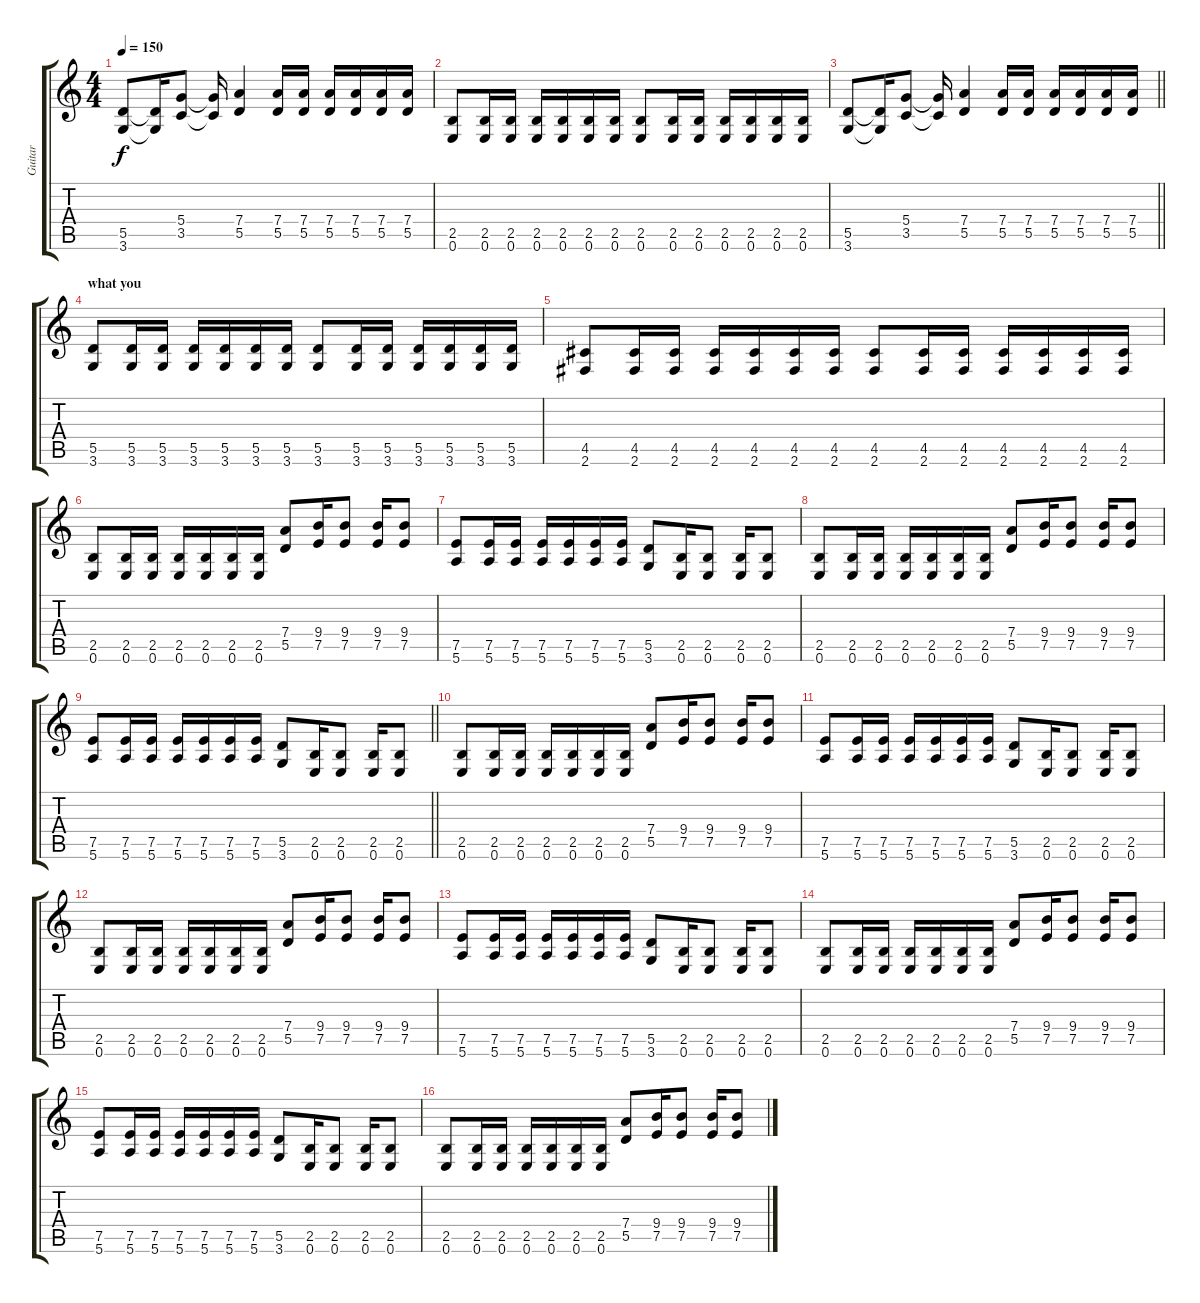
\track ("Guitar" "Guitar") {instrument overdrivenguitar}
\staff {score tabs}
\tuning (E4 B3 G3 D3 A2 E2) {hide}
\ts (4 4)
\tempo 150
\clef g2
\ks c
(5.5 3.6).8{dy f} (5.5{t} 3.6{t}).16 (5.4 3.5).8 (5.4{t} 3.5{t}).16 (7.4 5.5).4 (7.4 5.5).16 (7.4 5.5).16 (7.4 5.5).16 (7.4 5.5).16 (7.4 5.5).16 (7.4 5.5).16 |
(2.5 0.6).8 (2.5 0.6).16 (2.5 0.6).16 (2.5 0.6).16 (2.5 0.6).16 (2.5 0.6).16 (2.5 0.6).16 (2.5 0.6).8 (2.5 0.6).16 (2.5 0.6).16 (2.5 0.6).16 (2.5 0.6).16 (2.5 0.6).16 (2.5 0.6).16 |
\barLineRight lightlight
(5.5 3.6).8 (5.5{t} 3.6{t}).16 (5.4 3.5).8 (5.4{t} 3.5{t}).16 (7.4 5.5).4 (7.4 5.5).16 (7.4 5.5).16 (7.4 5.5).16 (7.4 5.5).16 (7.4 5.5).16 (7.4 5.5).16 |
\section ("" "what you")
(5.5 3.6).8 (5.5 3.6).16 (5.5 3.6).16 (5.5 3.6).16 (5.5 3.6).16 (5.5 3.6).16 (5.5 3.6).16 (5.5 3.6).8 (5.5 3.6).16 (5.5 3.6).16 (5.5 3.6).16 (5.5 3.6).16 (5.5 3.6).16 (5.5 3.6).16 |
(4.5 2.6).8 (4.5 2.6).16 (4.5 2.6).16 (4.5 2.6).16 (4.5 2.6).16 (4.5 2.6).16 (4.5 2.6).16 (4.5 2.6).8 (4.5 2.6).16 (4.5 2.6).16 (4.5 2.6).16 (4.5 2.6).16 (4.5 2.6).16 (4.5 2.6).16 |
(2.5 0.6).8 (2.5 0.6).16 (2.5 0.6).16 (2.5 0.6).16 (2.5 0.6).16 (2.5 0.6).16 (2.5 0.6).16 (7.4 5.5).8 (9.4 7.5).16 (9.4 7.5).8 (9.4 7.5).16 (9.4 7.5).8 |
(7.5 5.6).8 (7.5 5.6).16 (7.5 5.6).16 (7.5 5.6).16 (7.5 5.6).16 (7.5 5.6).16 (7.5 5.6).16 (5.5 3.6).8 (2.5 0.6).16 (2.5 0.6).8 (2.5 0.6).16 (2.5 0.6).8 |
(2.5 0.6).8 (2.5 0.6).16 (2.5 0.6).16 (2.5 0.6).16 (2.5 0.6).16 (2.5 0.6).16 (2.5 0.6).16 (7.4 5.5).8 (9.4 7.5).16 (9.4 7.5).8 (9.4 7.5).16 (9.4 7.5).8 |
\barLineRight lightlight
(7.5 5.6).8 (7.5 5.6).16 (7.5 5.6).16 (7.5 5.6).16 (7.5 5.6).16 (7.5 5.6).16 (7.5 5.6).16 (5.5 3.6).8 (2.5 0.6).16 (2.5 0.6).8 (2.5 0.6).16 (2.5 0.6).8 |
(2.5 0.6).8 (2.5 0.6).16 (2.5 0.6).16 (2.5 0.6).16 (2.5 0.6).16 (2.5 0.6).16 (2.5 0.6).16 (7.4 5.5).8 (9.4 7.5).16 (9.4 7.5).8 (9.4 7.5).16 (9.4 7.5).8 |
(7.5 5.6).8 (7.5 5.6).16 (7.5 5.6).16 (7.5 5.6).16 (7.5 5.6).16 (7.5 5.6).16 (7.5 5.6).16 (5.5 3.6).8 (2.5 0.6).16 (2.5 0.6).8 (2.5 0.6).16 (2.5 0.6).8 |
(2.5 0.6).8 (2.5 0.6).16 (2.5 0.6).16 (2.5 0.6).16 (2.5 0.6).16 (2.5 0.6).16 (2.5 0.6).16 (7.4 5.5).8 (9.4 7.5).16 (9.4 7.5).8 (9.4 7.5).16 (9.4 7.5).8 |
(7.5 5.6).8 (7.5 5.6).16 (7.5 5.6).16 (7.5 5.6).16 (7.5 5.6).16 (7.5 5.6).16 (7.5 5.6).16 (5.5 3.6).8 (2.5 0.6).16 (2.5 0.6).8 (2.5 0.6).16 (2.5 0.6).8 |
(2.5 0.6).8 (2.5 0.6).16 (2.5 0.6).16 (2.5 0.6).16 (2.5 0.6).16 (2.5 0.6).16 (2.5 0.6).16 (7.4 5.5).8 (9.4 7.5).16 (9.4 7.5).8 (9.4 7.5).16 (9.4 7.5).8 |
(7.5 5.6).8 (7.5 5.6).16 (7.5 5.6).16 (7.5 5.6).16 (7.5 5.6).16 (7.5 5.6).16 (7.5 5.6).16 (5.5 3.6).8 (2.5 0.6).16 (2.5 0.6).8 (2.5 0.6).16 (2.5 0.6).8 |
(2.5 0.6).8 (2.5 0.6).16 (2.5 0.6).16 (2.5 0.6).16 (2.5 0.6).16 (2.5 0.6).16 (2.5 0.6).16 (7.4 5.5).8 (9.4 7.5).16 (9.4 7.5).8 (9.4 7.5).16 (9.4 7.5).8
